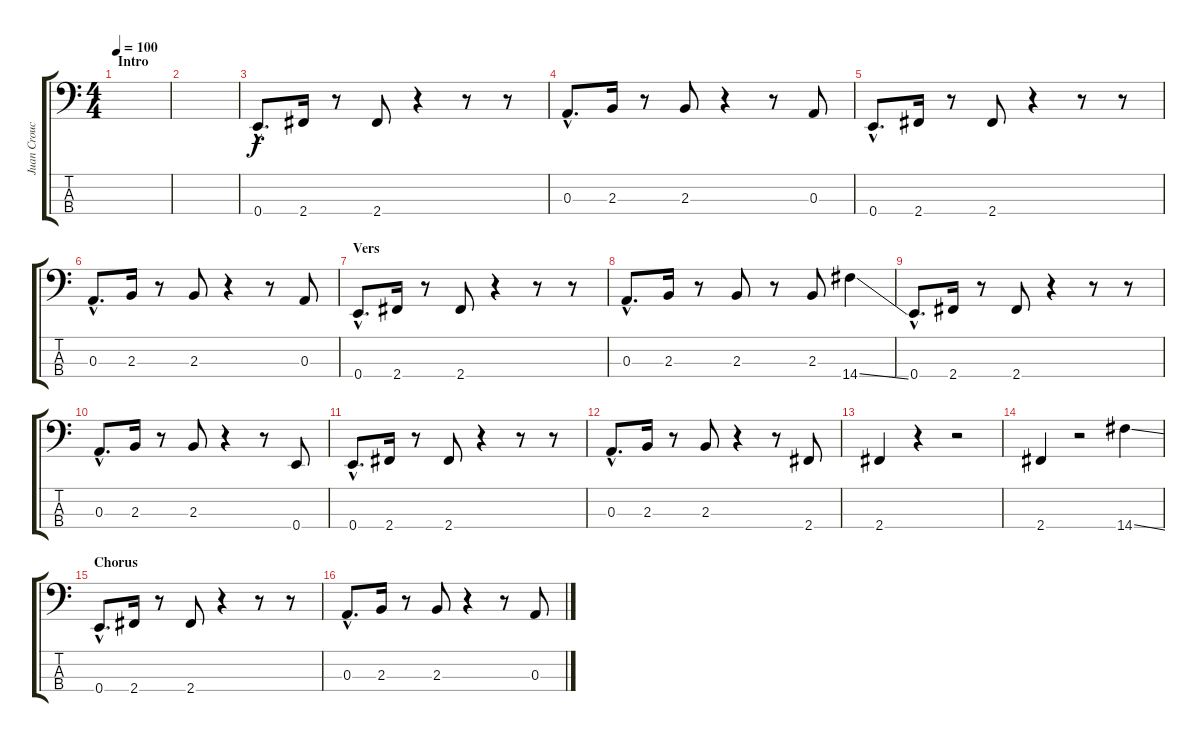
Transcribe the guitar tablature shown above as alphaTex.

\track ("Juan Croucier - Bass Guitar" "Juan Crouc") {instrument electricbassfinger}
\staff {score tabs}
\tuning (G2 D2 A1 E1) {hide}
\ts (4 4)
\section ("" "Intro")
\tempo 100
\clef f4
\ks c
|
|
0.4{hac}.8{d} 2.4.16 r.8 2.4.8 r.4 r.8 r.8 |
0.3{hac}.8{d} 2.3.16 r.8 2.3.8 r.4 r.8 0.3.8 |
0.4{hac}.8{d} 2.4.16 r.8 2.4.8 r.4 r.8 r.8 |
0.3{hac}.8{d} 2.3.16 r.8 2.3.8 r.4 r.8 0.3.8 |
\section ("" "Vers")
0.4{hac}.8{d} 2.4.16 r.8 2.4.8 r.4 r.8 r.8 |
0.3{hac}.8{d} 2.3.16 r.8 2.3.8 r.8 2.3.8 14.4{ss}.4 |
0.4{hac}.8{d} 2.4.16 r.8 2.4.8 r.4 r.8 r.8 |
0.3{hac}.8{d} 2.3.16 r.8 2.3.8 r.4 r.8 0.4.8 |
0.4{hac}.8{d} 2.4.16 r.8 2.4.8 r.4 r.8 r.8 |
0.3{hac}.8{d} 2.3.16 r.8 2.3.8 r.4 r.8 2.4.8 |
2.4.4 r.4 r.2 |
2.4.4 r.2 14.4{ss}.4 |
\section ("" "Chorus")
0.4{hac}.8{d} 2.4.16 r.8 2.4.8 r.4 r.8 r.8 |
0.3{hac}.8{d} 2.3.16 r.8 2.3.8 r.4 r.8 0.3.8
